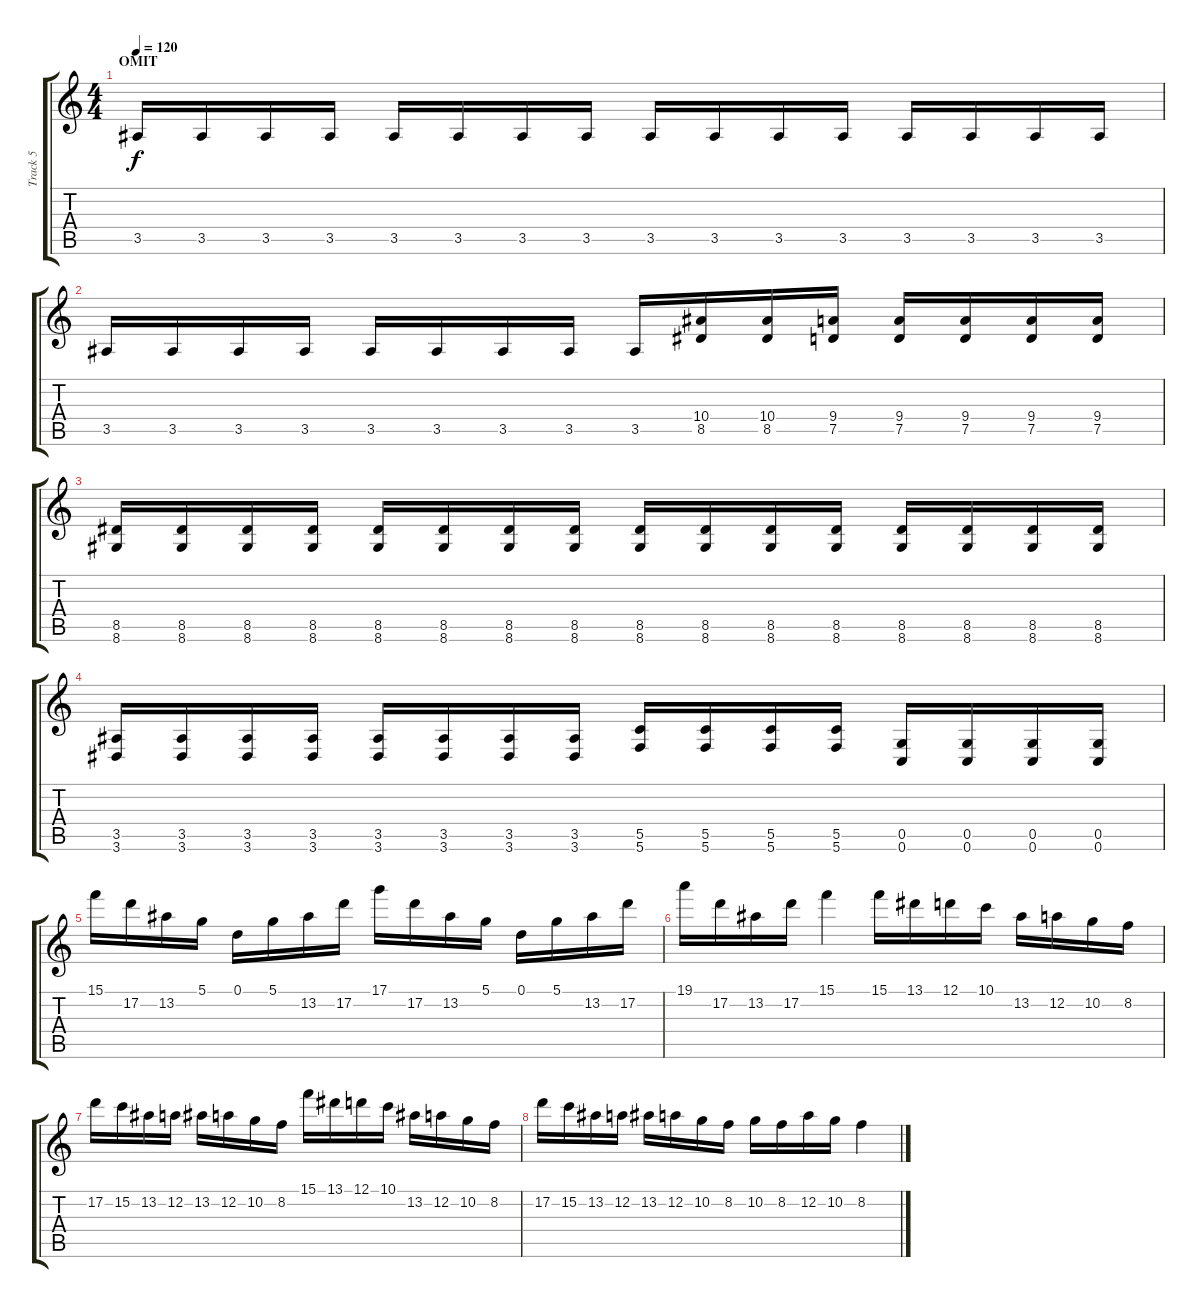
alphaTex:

\track ("Track 5" "Track 5") {instrument distortionguitar}
\staff {score tabs}
\tuning (D4 A3 F3 C3 G2 C2) {hide}
\ts (4 4)
\section ("" "OMIT")
\tempo 120
\clef g2
\ks c
3.5.16{dy f} 3.5.16 3.5.16 3.5.16 3.5.16 3.5.16 3.5.16 3.5.16 3.5.16 3.5.16 3.5.16 3.5.16 3.5.16 3.5.16 3.5.16 3.5.16 |
3.5.16 3.5.16 3.5.16 3.5.16 3.5.16 3.5.16 3.5.16 3.5.16 3.5.16 (10.4 8.5).16 (10.4 8.5).16 (9.4 7.5).16 (9.4 7.5).16 (9.4 7.5).16 (9.4 7.5).16 (9.4 7.5).16 |
(8.5 8.6).16 (8.5 8.6).16 (8.5 8.6).16 (8.5 8.6).16 (8.5 8.6).16 (8.5 8.6).16 (8.5 8.6).16 (8.5 8.6).16 (8.5 8.6).16 (8.5 8.6).16 (8.5 8.6).16 (8.5 8.6).16 (8.5 8.6).16 (8.5 8.6).16 (8.5 8.6).16 (8.5 8.6).16 |
(3.5 3.6).16 (3.5 3.6).16 (3.5 3.6).16 (3.5 3.6).16 (3.5 3.6).16 (3.5 3.6).16 (3.5 3.6).16 (3.5 3.6).16 (5.5 5.6).16 (5.5 5.6).16 (5.5 5.6).16 (5.5 5.6).16 (0.5 0.6).16 (0.5 0.6).16 (0.5 0.6).16 (0.5 0.6).16 |
15.1.16 17.2.16 13.2.16 5.1.16 0.1.16 5.1.16 13.2.16 17.2.16 17.1.16 17.2.16 13.2.16 5.1.16 0.1.16 5.1.16 13.2.16 17.2.16 |
19.1.16 17.2.16 13.2.16 17.2.16 15.1.4 15.1.16 13.1.16 12.1.16 10.1.16 13.2.16 12.2.16 10.2.16 8.2.16 |
17.2.16 15.2.16 13.2.16 12.2.16 13.2.16 12.2.16 10.2.16 8.2.16 15.1.16 13.1.16 12.1.16 10.1.16 13.2.16 12.2.16 10.2.16 8.2.16 |
17.2.16 15.2.16 13.2.16 12.2.16 13.2.16 12.2.16 10.2.16 8.2.16 10.2.16 8.2.16 12.2.16 10.2.16 8.2.4
